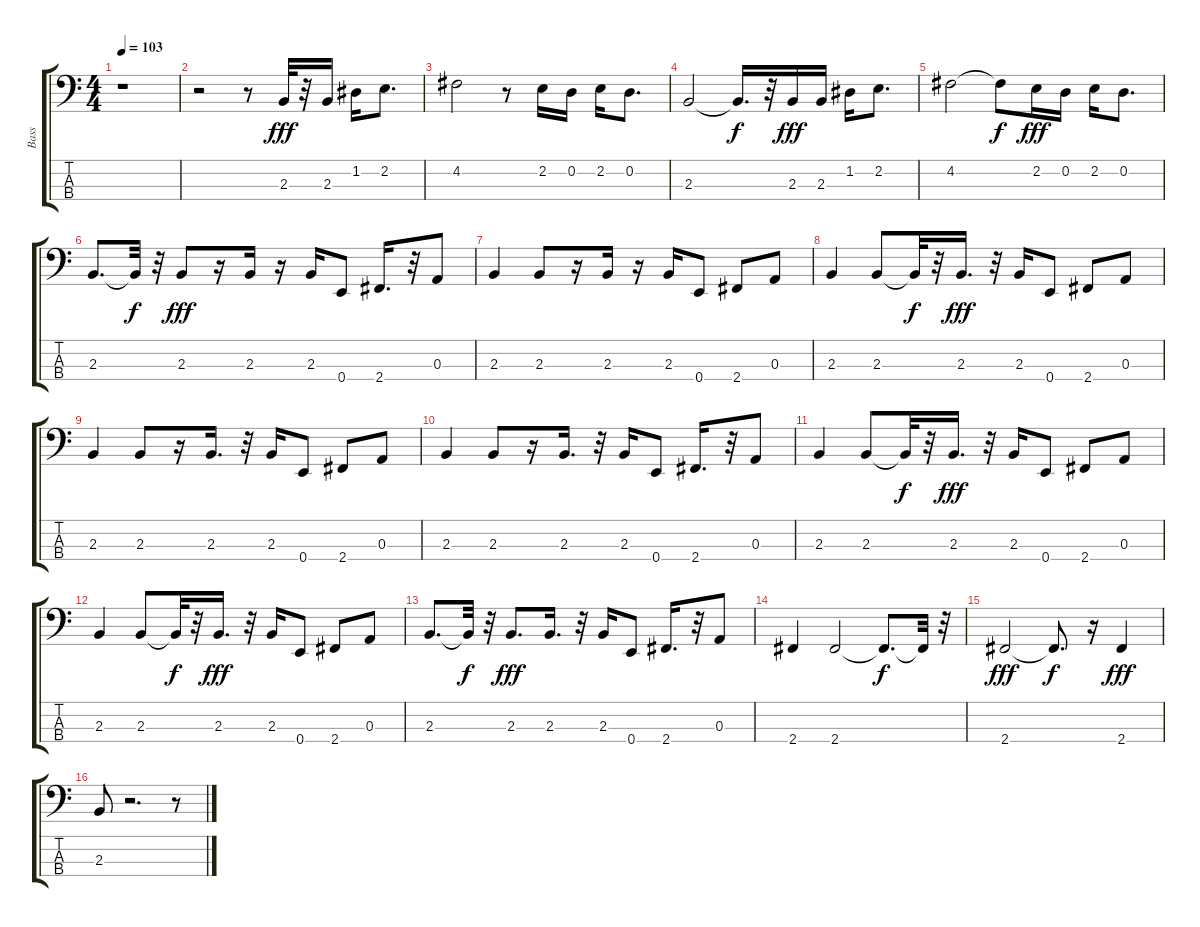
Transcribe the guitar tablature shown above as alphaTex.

\track ("Bass" "Bass") {instrument electricbassfinger}
\staff {score tabs}
\tuning (G2 D2 A1 E1) {hide}
\ts (4 4)
\tempo 103
\clef f4
\ks c
r.1{dy fff instrument electricbassfinger} |
r.2 r.8 2.3.32 r.32 2.3.16 1.2.16 2.2.8{d} |
4.2.2 r.8 2.2.16 0.2.16 2.2.16 0.2.8{d} |
2.3.2 2.3{t}.16{d dy f} r.32 2.3.16{dy fff} 2.3.16 1.2.16 2.2.8{d} |
4.2.2 4.2{t}.8{dy f} 2.2.16{dy fff} 0.2.16 2.2.16 0.2.8{d} |
2.3.8{d} 2.3{t}.32{dy f} r.32 2.3.8{dy fff} r.16 2.3.16 r.16 2.3.16 0.4.8 2.4.16{d} r.32 0.3.8 |
2.3.4 2.3.8 r.16 2.3.16 r.16 2.3.16 0.4.8 2.4.8 0.3.8 |
2.3.4 2.3.8 2.3{t}.32{dy f} r.32 2.3.16{d dy fff} r.32 2.3.16 0.4.8 2.4.8 0.3.8 |
2.3.4 2.3.8 r.16 2.3.16{d} r.32 2.3.16 0.4.8 2.4.8 0.3.8 |
2.3.4 2.3.8 r.16 2.3.16{d} r.32 2.3.16 0.4.8 2.4.16{d} r.32 0.3.8 |
2.3.4 2.3.8 2.3{t}.32{dy f} r.32 2.3.16{d dy fff} r.32 2.3.16 0.4.8 2.4.8 0.3.8 |
2.3.4 2.3.8 2.3{t}.32{dy f} r.32 2.3.16{d dy fff} r.32 2.3.16 0.4.8 2.4.8 0.3.8 |
2.3.8{d} 2.3{t}.32{dy f} r.32 2.3.8{d dy fff} 2.3.16{d} r.32 2.3.16 0.4.8 2.4.16{d} r.32 0.3.8 |
2.4.4 2.4.2 2.4{t}.8{d dy f} 2.4{t}.32 r.32 |
2.4.2{dy fff} 2.4{t}.8{d dy f} r.16 2.4.4{dy fff} |
2.3.8 r.2{d} r.8
